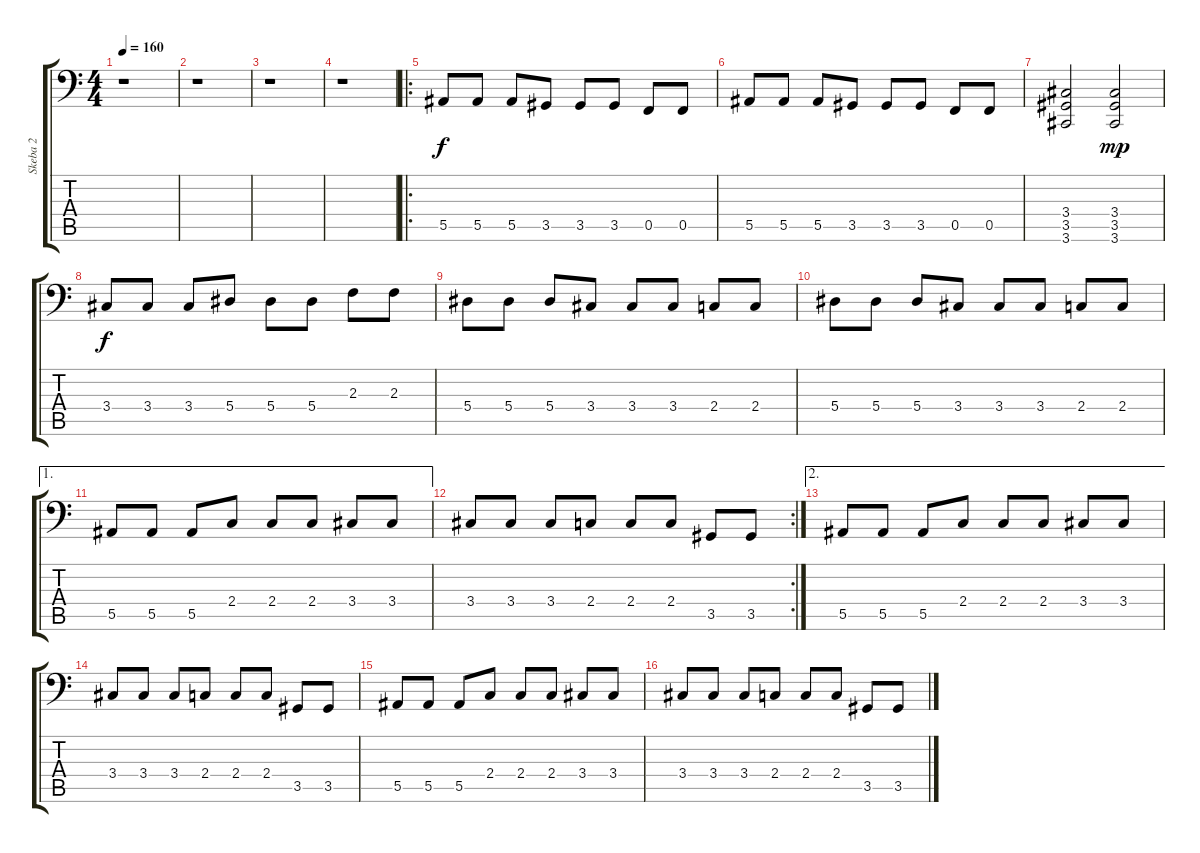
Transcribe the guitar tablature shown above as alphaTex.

\track ("Skeba 2" "Skeba 2") {instrument lead2sawtooth}
\staff {score tabs}
\tuning (C4 G3 Eb3 Bb2 F2 Bb1) {hide}
\ts (4 4)
\tempo 160
\clef f4
\ks c
r.1{dy f instrument lead2sawtooth} |
r.1 |
r.1 |
r.1 |
\ro
5.5.8 5.5.8 5.5.8 3.5.8 3.5.8 3.5.8 0.5.8 0.5.8 |
5.5.8 5.5.8 5.5.8 3.5.8 3.5.8 3.5.8 0.5.8 0.5.8 |
(3.4 3.5 3.6).2 (3.4 3.5 3.6).2{dy mp} |
3.4.8{dy f} 3.4.8 3.4.8 5.4.8 5.4.8 5.4.8 2.3.8 2.3.8 |
5.4.8 5.4.8 5.4.8 3.4.8 3.4.8 3.4.8 2.4.8 2.4.8 |
5.4.8 5.4.8 5.4.8 3.4.8 3.4.8 3.4.8 2.4.8 2.4.8 |
\ae 1
5.5.8 5.5.8 5.5.8 2.4.8 2.4.8 2.4.8 3.4.8 3.4.8 |
\rc 2
3.4.8 3.4.8 3.4.8 2.4.8 2.4.8 2.4.8 3.5.8 3.5.8 |
\ae 2
5.5.8 5.5.8 5.5.8 2.4.8 2.4.8 2.4.8 3.4.8 3.4.8 |
3.4.8 3.4.8 3.4.8 2.4.8 2.4.8 2.4.8 3.5.8 3.5.8 |
5.5.8 5.5.8 5.5.8 2.4.8 2.4.8 2.4.8 3.4.8 3.4.8 |
3.4.8 3.4.8 3.4.8 2.4.8 2.4.8 2.4.8 3.5.8 3.5.8
